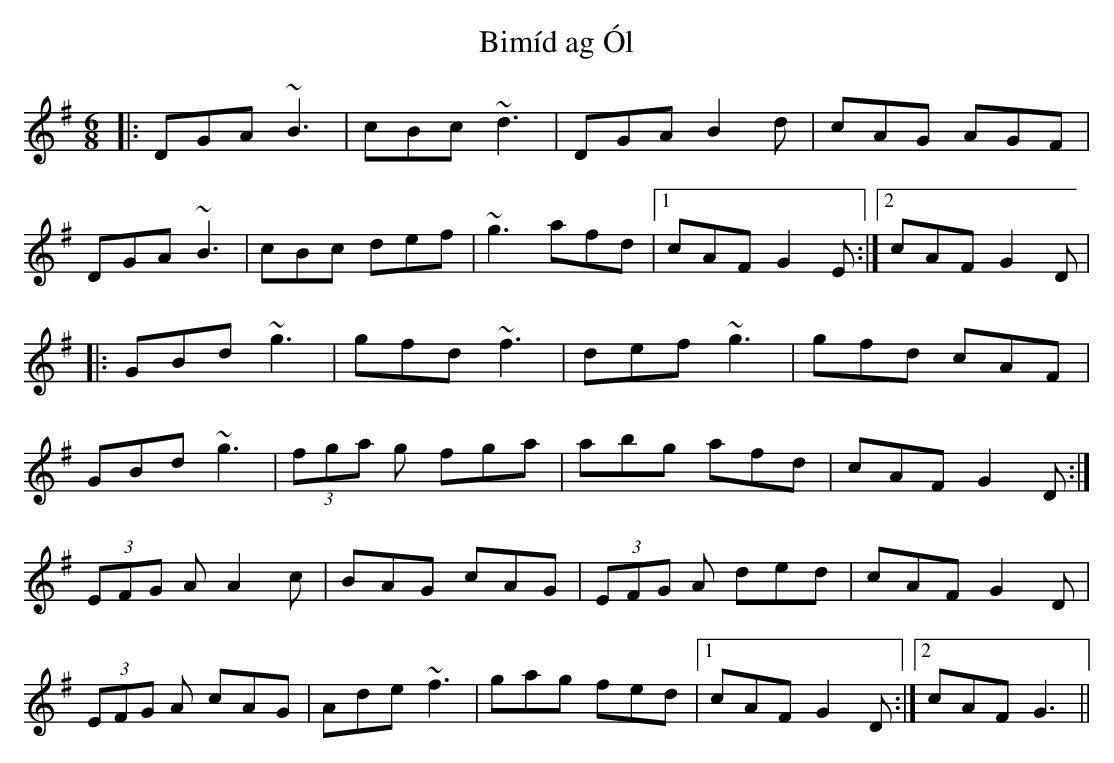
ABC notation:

X:1
T:Bim\'id ag \'Ol
M:6/8
L:1/8
K:G
|:DGA ~B3|cBc ~d3|DGA B2 d|cAG AGF|
!DGA ~B3|cBc def|~g3 afd|1cAF G2 E:|2cAF G2 D|
!|:GBd ~g3|gfd ~f3|def ~g3|gfd cAF|
!GBd ~g3|(3fga g fga|abg afd|cAFG2 D:|
!(3EFG A A2 c|BAG cAG|(3EFG A ded|cAF G2 D|
!(3EFG A cAG|Ade ~f3|gag fed|1cAF G2 D:|2cAF G3||
